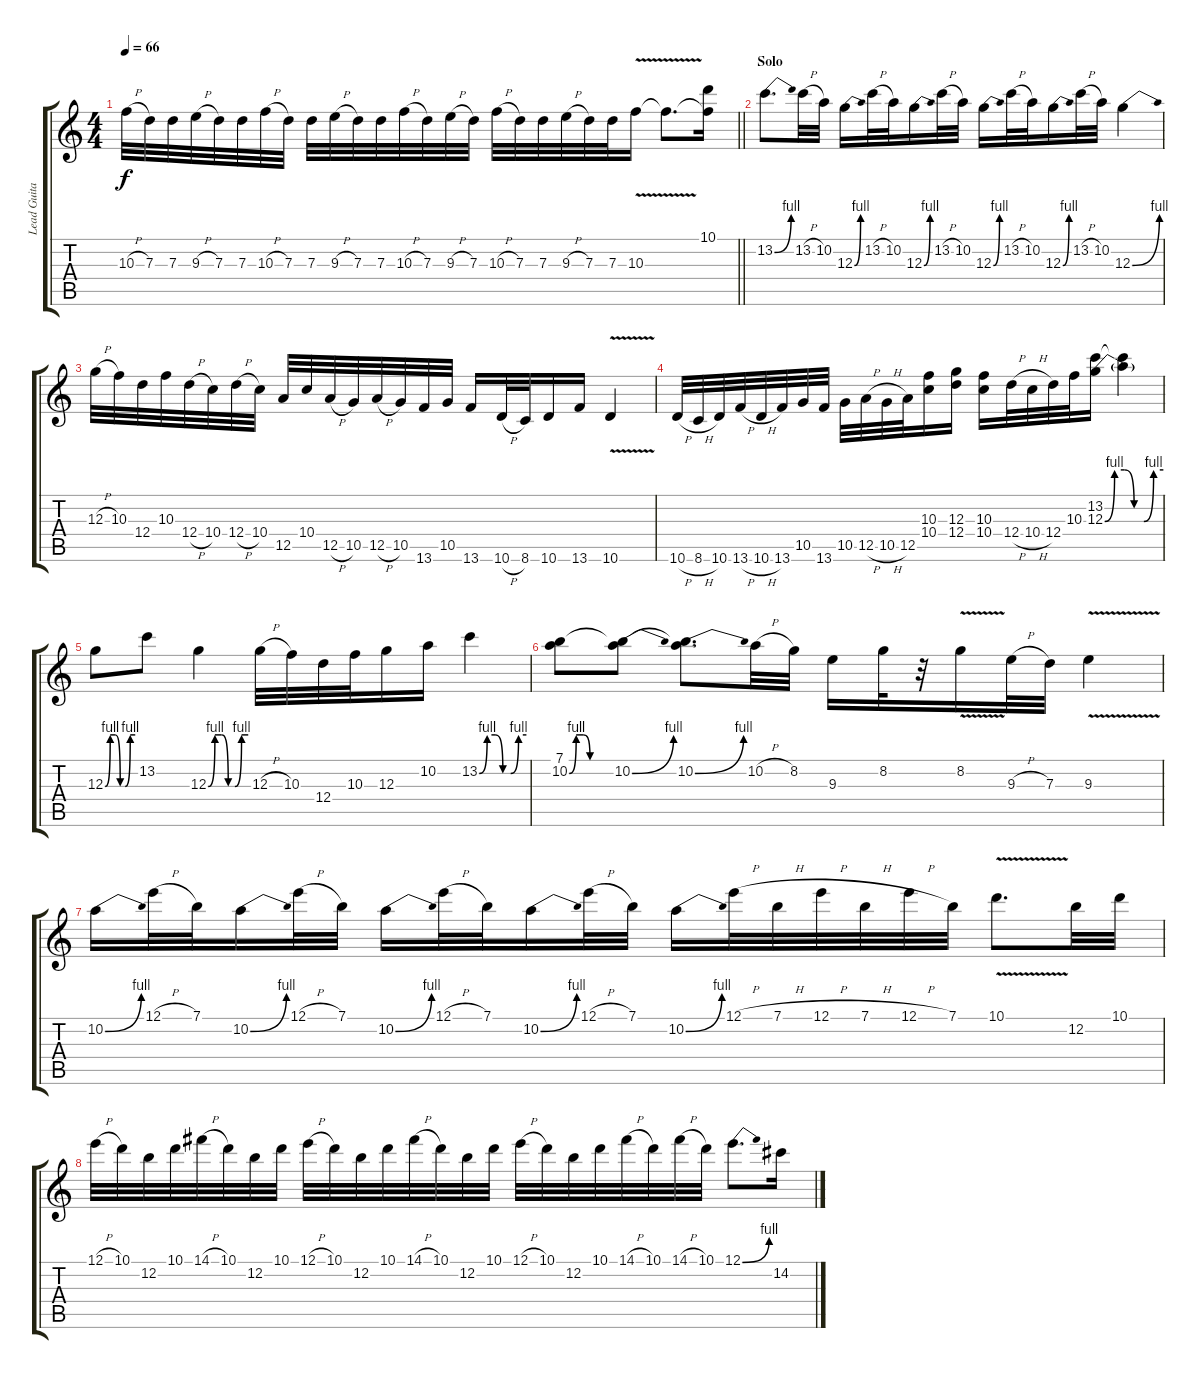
\track ("Lead Guitar" "Lead Guita") {instrument distortionguitar}
\staff {score tabs}
\tuning (E4 B3 G3 D3 A2 E2) {hide}
\ts (4 4)
\tempo 66
\clef g2
\barLineRight lightlight
\ks c
10.3{h}.32{dy f} 7.3.32 7.3.32 9.3{h}.32 7.3.32 7.3.32 10.3{h}.32 7.3.32 7.3.32 9.3{h}.32 7.3.32 7.3.32 10.3{h}.32 7.3.32 9.3{h}.32 7.3.32 10.3{h}.32 7.3.32 7.3.32 9.3{h}.32 7.3.32 7.3.32 10.3{v}.16 10.3{t}.8{d} (10.1 10.3{t}).16 |
\section ("" "Solo")
13.2{be (bend 0 0 60 4)}.8{d} 13.2{h}.32 10.2.32 12.3{be (bend 0 0 60 4)}.16 13.2{h}.32 10.2.32 12.3{be (bend 0 0 60 4)}.16 13.2{h}.32 10.2.32 12.3{be (bend 0 0 60 4)}.16 13.2{h}.32 10.2.32 12.3{be (bend 0 0 60 4)}.16 13.2{h}.32 10.2.32 12.3{be (bend 0 0 60 4)}.4 |
12.3{h}.32 10.3.32 12.4.32 10.3.32 12.4{h}.32 10.4.32 12.4{h}.32 10.4.32 12.5.32 10.4.32 12.5{h}.32 10.5.32 12.5{h}.32 10.5.32 13.6.32 10.5.32 13.6.16 10.6{h}.32 8.6.32 10.6.16 13.6.16 10.6{v}.4 |
10.6{h}.32 8.6{h}.32 10.6.32 13.6{h}.32 10.6{h}.32 13.6.32 10.5.32 13.6.32 10.5.32 12.5{h}.32 10.5{h}.32 12.5.32 (10.3 10.4).16 (12.3 12.4).16 (10.3 10.4).16 12.4{h}.32 10.4{h}.32 12.4.32 10.3.32 (13.2 12.3{be (custom 0 0 10 4 20 4 30 0 40 0 50 4 60 4)}).16 (13.2{t} 12.3{t}).4 |
12.3{be (custom 0 0 10 4 20 4 30 0 40 0 50 4 60 4)}.8 13.2.8 12.3{be (custom 0 0 10 4 20 4 30 0 40 0 50 4 60 4)}.4 12.3{h}.32 10.3.32 12.4.32 10.3.32 12.3.16 10.2.16 13.2{be (custom 0 0 10 4 20 4 30 0 40 0 50 4 60 4)}.4 |
(7.1 10.2{be (custom 0 0 10 4 20 4 30 0 60 0)}).8 (7.1{t} 10.2{be (bend 0 0 60 4)}).8 (7.1{t} 10.2{be (bend 0 0 60 4)}).8{d} 10.2{h}.32 8.2.32 9.3.16 8.2.32 r.32 8.2{v}.16 9.3{h}.32 7.3.32 9.3{v}.4 |
10.2{be (bend 0 0 60 4)}.16 12.1{h}.32 7.1.32 10.2{be (bend 0 0 60 4)}.16 12.1{h}.32 7.1.32 10.2{be (bend 0 0 60 4)}.16 12.1{h}.32 7.1.32 10.2{be (bend 0 0 60 4)}.16 12.1{h}.32 7.1.32 10.2{be (bend 0 0 60 4)}.16 12.1{h}.32 7.1{h}.32 12.1{h}.32 7.1{h}.32 12.1{h}.32 7.1.32 10.1{v}.8{d} 12.2.32 10.1.32 |
12.1{h}.32 10.1.32 12.2.32 10.1.32 14.1{h}.32 10.1.32 12.2.32 10.1.32 12.1{h}.32 10.1.32 12.2.32 10.1.32 14.1{h}.32 10.1.32 12.2.32 10.1.32 12.1{h}.32 10.1.32 12.2.32 10.1.32 14.1{h}.32 10.1.32 14.1{h}.32 10.1.32 12.1{be (bend 0 0 60 4)}.8{d} 14.2.16
